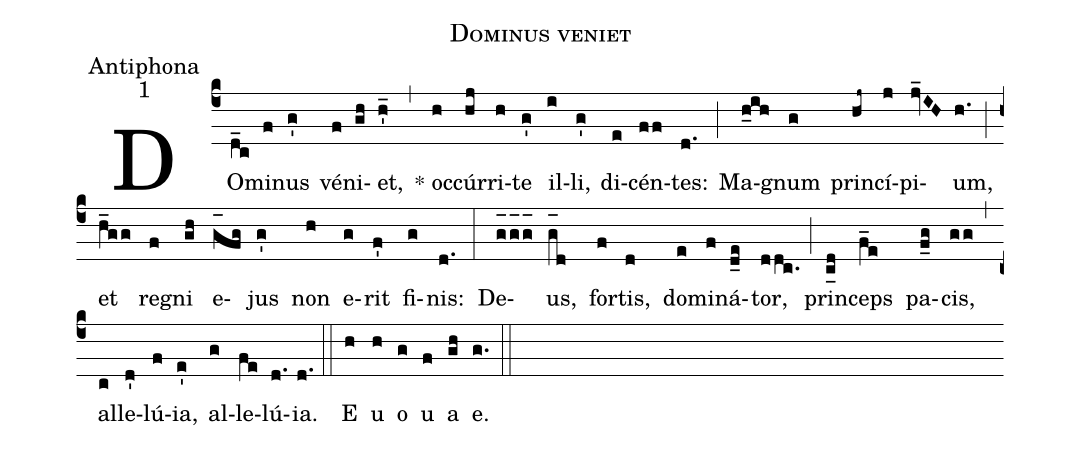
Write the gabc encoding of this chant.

name:Dominus veniet;
office-part:Antiphona;
mode:1;
%%
(c4) DO(d_c)mi(f)nus(g') vé(f)ni(gh)et,(h'_) (,) * oc(h)cúr(hj)ri(h)te(g') il(i)li,(g') di(e)cén(ff)tes:(d.) (;) Ma(h_ih)gnum(g) prin(hj~)cí(j)pi(jv_IH)um,(h.) (;) et(h_gg) re(f)gni(gh) e(g_[oh:h]fg)jus(g') non(h) e(g)rit(f') fi(g)nis:(d.) (:) De(g_2[oh:h]g_2[oh:h]g_[oh:h])us,(g_[oh:h]d) for(f)tis,(d) do(e)mi(f)ná(d_e)tor,(ddc.) (;) prin(c_[uh:l-0.5mm]d)ceps(f_e) pa(f_g)cis,(gg) (,) al(c)le(d')lú(f){ia},(e') al(g)le(fe)lú(d.){ia}.(d.) (::) <eu>E(h) u(h) o(g) u(f) a(gh) e.</eu>(g.) (::)
